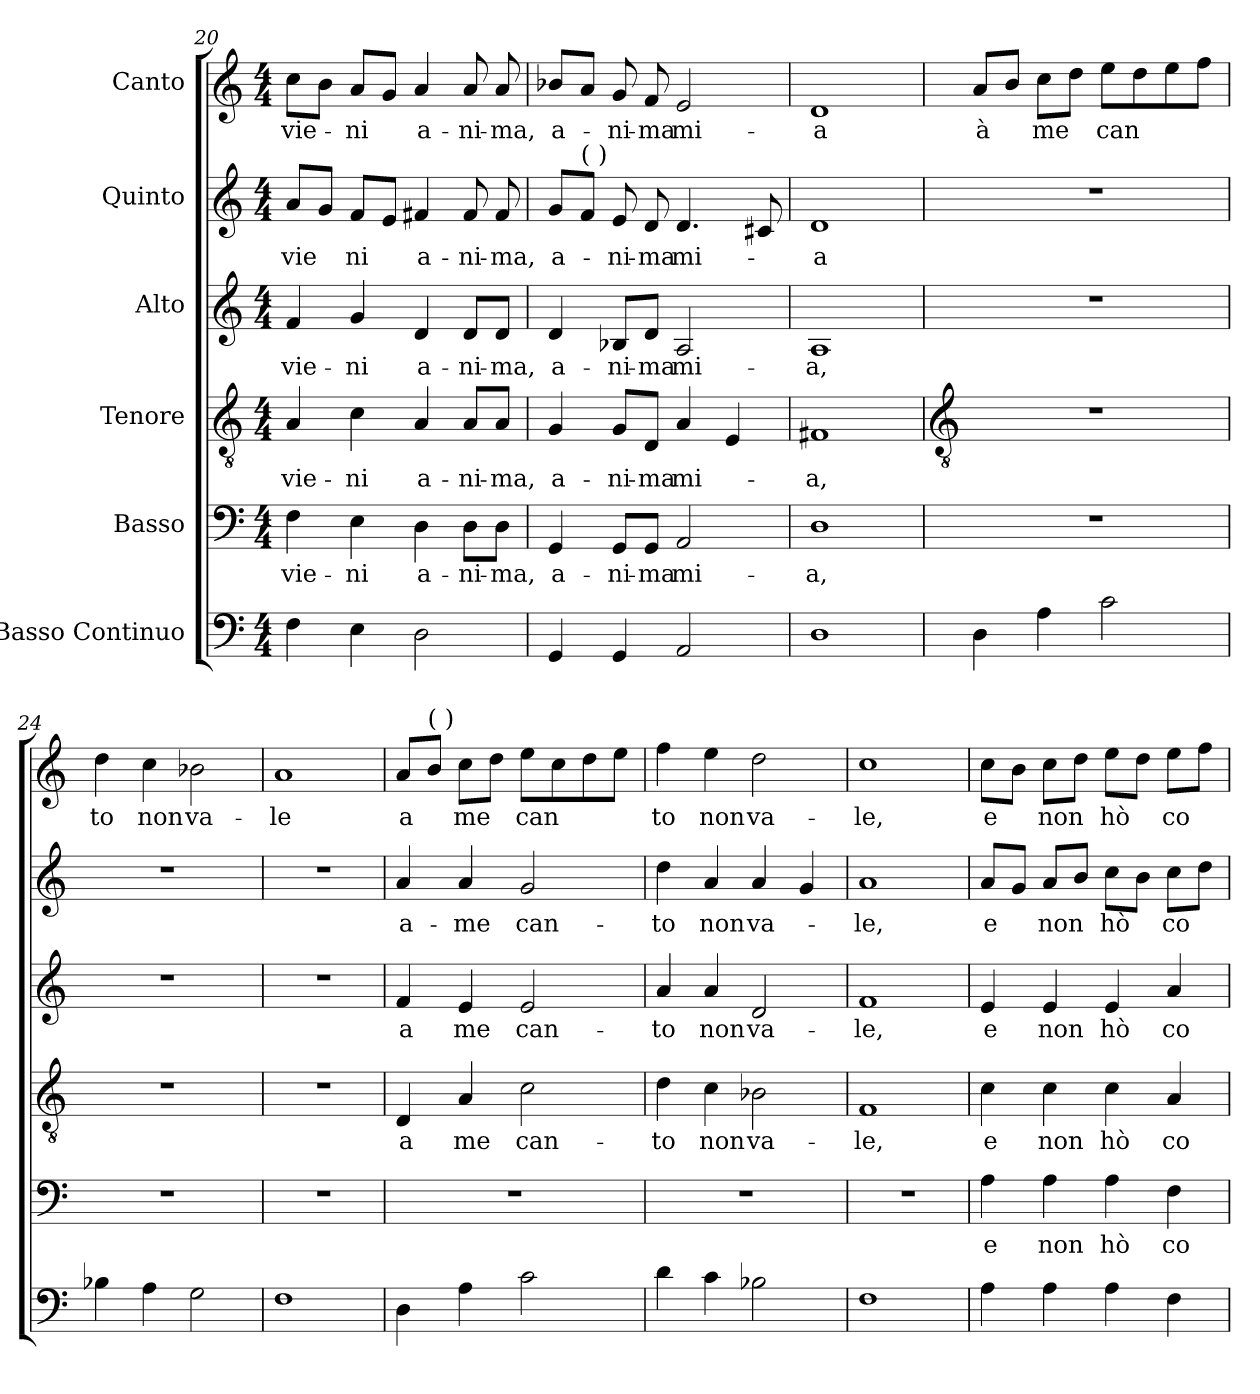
**kern	**kern	**text	**kern	**text	**kern	**text	**kern	**text	**kern	**text
*part6	*part5	*part5	*part4	*part4	*part3	*part3	*part2	*part2	*part1	*part1
*staff6	*staff5	*staff5	*staff4	*staff4	*staff3	*staff3	*staff2	*staff2	*staff1	*staff1
*I"Basso Continuo	*I"Basso	*	*I"Tenore	*	*I"Alto	*	*I"Quinto	*	*I"Canto	*
*clefF4	*clefF4	*	*clefGv2	*	*clefG2	*	*clefG2	*	*clefG2	*
*k[]	*k[]	*	*k[]	*	*k[]	*	*k[]	*	*k[]	*
*C:	*C:	*	*C:	*	*C:	*	*C:	*	*C:	*
*M4/4	*M4/4	*	*M4/4	*	*M4/4	*	*M4/4	*	*M4/4	*
=20	=20	=20	=20	=20	=20	=20	=20	=20	=20	=20
!	!	!LO:LY:b	!	!LO:LY:b	!	!LO:LY:b	!	!LO:LY:b	!	!LO:LY:b
4F	4F	vie-	4A	vie-	4f	vie-	8aL	vie	8ccL	vie-
.	.	.	.	.	.	.	8gJ	.	8bJ	.
!	!	!LO:LY:b	!	!LO:LY:b	!	!LO:LY:b	!	!LO:LY:b	!	!LO:LY:b
4E	4E	-ni	4c	-ni	4g	-ni	8fL	ni	8aL	-ni
.	.	.	.	.	.	.	8eJ	.	8gJ	.
!	!	!LO:LY:b	!	!LO:LY:b	!	!LO:LY:b	!	!LO:LY:b	!	!LO:LY:b
2D	4D	a-	4A	a-	4d	a-	4f#X	a-	4a	a-
!	!	!LO:LY:b	!	!LO:LY:b	!	!LO:LY:b	!	!LO:LY:b	!	!LO:LY:b
.	8D\L	-ni-	8A/L	-ni-	8d/L	-ni-	8f#	-ni-	8a	-ni-
!	!	!LO:LY:b	!	!LO:LY:b	!	!LO:LY:b	!	!LO:LY:b	!	!LO:LY:b
.	8D\J	-ma,	8A/J	-ma,	8d/J	-ma,	8f#	-ma,	8a	-ma,
=21	=21	=21	=21	=21	=21	=21	=21	=21	=21	=21
!	!	!LO:LY:b	!	!LO:LY:b	!	!LO:LY:b	!	!LO:LY:b	!	!LO:LY:b
4GG	4GG	a-	4G	a-	4d	a-	8gL	a-	8b-XL	a-
!	!	!	!	!	!	!	!LO:TX:a:t=(  )	!	!	!
.	.	.	.	.	.	.	8fJ	.	8aJ	.
!	!	!LO:LY:b	!	!LO:LY:b	!	!LO:LY:b	!	!LO:LY:b	!	!LO:LY:b
4GG	8GG/L	-ni-	8G/L	-ni-	8B-X/L	-ni-	8e	-ni-	8g	-ni-
!	!	!LO:LY:b	!	!LO:LY:b	!	!LO:LY:b	!	!LO:LY:b	!	!LO:LY:b
.	8GG/J	-ma	8D/J	-ma	8d/J	-ma	8d	-ma	8f	-ma
!	!	!LO:LY:b	!	!LO:LY:b	!	!LO:LY:b	!	!LO:LY:b	!	!LO:LY:b
2AA	2AA	mi-	4A	mi-	2A	mi-	4.d	mi-	2e	mi-
.	.	.	4E	.	.	.	.	.	.	.
.	.	.	.	.	.	.	8c#X	.	.	.
=22	=22	=22	=22	=22	=22	=22	=22	=22	=22	=22
!	!	!LO:LY:b	!	!LO:LY:b	!	!LO:LY:b	!	!LO:LY:b	!	!LO:LY:b
1D	1D	-a,	1F#X	-a,	1A	-a,	1d	-a	1d	-a
!!LO:LB:g=z
=23	=23	=23	=23	=23	=23	=23	=23	=23	=23	=23
*	*	*	*clefGv2	*	*	*	*	*	*	*
!	!	!	!	!	!	!	!	!	!	!LO:LY:b
4D	1r	.	1r	.	1r	.	1r	.	8aL	à
.	.	.	.	.	.	.	.	.	8bJ	.
!	!	!	!	!	!	!	!	!	!	!LO:LY:b
4A	.	.	.	.	.	.	.	.	8ccL	me
.	.	.	.	.	.	.	.	.	8ddJ	.
!	!	!	!	!	!	!	!	!	!	!LO:LY:b
2c	.	.	.	.	.	.	.	.	8eeL	can
.	.	.	.	.	.	.	.	.	8dd	.
.	.	.	.	.	.	.	.	.	8ee	.
.	.	.	.	.	.	.	.	.	8ffJ	.
=24	=24	=24	=24	=24	=24	=24	=24	=24	=24	=24
!	!	!	!	!	!	!	!	!	!	!LO:LY:b
4B-X	1r	.	1r	.	1r	.	1r	.	4dd	to
!	!	!	!	!	!	!	!	!	!	!LO:LY:b
4A	.	.	.	.	.	.	.	.	4cc	non
!	!	!	!	!	!	!	!	!	!	!LO:LY:b
2G	.	.	.	.	.	.	.	.	2b-X	va-
=25	=25	=25	=25	=25	=25	=25	=25	=25	=25	=25
!	!	!	!	!	!	!	!	!	!	!LO:LY:b
1F	1r	.	1r	.	1r	.	1r	.	1a	-le
=26	=26	=26	=26	=26	=26	=26	=26	=26	=26	=26
!	!	!	!	!LO:LY:b	!	!LO:LY:b	!	!LO:LY:b	!	!LO:LY:b
4D	1r	.	4D	a	4f	a	4a	a-	8aL	a
!	!	!	!	!	!	!	!	!	!LO:TX:a:t=(  )	!
.	.	.	.	.	.	.	.	.	8bJ	.
!	!	!	!	!LO:LY:b	!	!LO:LY:b	!	!LO:LY:b	!	!LO:LY:b
4A	.	.	4A	me	4e	me	4a	-me	8ccL	me
.	.	.	.	.	.	.	.	.	8ddJ	.
!	!	!	!	!LO:LY:b	!	!LO:LY:b	!	!LO:LY:b	!	!LO:LY:b
2c	.	.	2c	can-	2e	can-	2g	can-	8eeL	can
.	.	.	.	.	.	.	.	.	8cc	.
.	.	.	.	.	.	.	.	.	8dd	.
.	.	.	.	.	.	.	.	.	8eeJ	.
=27	=27	=27	=27	=27	=27	=27	=27	=27	=27	=27
!	!	!	!	!LO:LY:b	!	!LO:LY:b	!	!LO:LY:b	!	!LO:LY:b
4d	1r	.	4d	-to	4a	-to	4dd	-to	4ff	to
!	!	!	!	!LO:LY:b	!	!LO:LY:b	!	!LO:LY:b	!	!LO:LY:b
4c	.	.	4c	non	4a	non	4a	non	4ee	non
!	!	!	!	!LO:LY:b	!	!LO:LY:b	!	!LO:LY:b	!	!LO:LY:b
2B-X	.	.	2B-X	va-	2d	va-	4a	va-	2dd	va-
.	.	.	.	.	.	.	4g	.	.	.
=28	=28	=28	=28	=28	=28	=28	=28	=28	=28	=28
!	!	!	!	!LO:LY:b	!	!LO:LY:b	!	!LO:LY:b	!	!LO:LY:b
1F	1r	.	1F	-le,	1f	-le,	1a	-le,	1cc	-le,
=29	=29	=29	=29	=29	=29	=29	=29	=29	=29	=29
!	!	!LO:LY:b	!	!LO:LY:b	!	!LO:LY:b	!	!LO:LY:b	!	!LO:LY:b
4A	4A	e	4c	e	4e	e	8aL	e	8ccL	e
.	.	.	.	.	.	.	8gJ	.	8bJ	.
!	!	!LO:LY:b	!	!LO:LY:b	!	!LO:LY:b	!	!LO:LY:b	!	!LO:LY:b
4A	4A	non	4c	non	4e	non	8aL	non	8ccL	non
.	.	.	.	.	.	.	8bJ	.	8ddJ	.
!	!	!LO:LY:b	!	!LO:LY:b	!	!LO:LY:b	!	!LO:LY:b	!	!LO:LY:b
4A	4A	hò	4c	hò	4e	hò	8ccL	hò	8eeL	hò
.	.	.	.	.	.	.	8bJ	.	8ddJ	.
!	!	!LO:LY:b	!	!LO:LY:b	!	!LO:LY:b	!	!LO:LY:b	!	!LO:LY:b
4F	4F	co-	4A	co-	4a	co-	8ccL	co	8eeL	co
.	.	.	.	.	.	.	8ddJ	.	8ffJ	.
=	=	=	=	=	=	=	=	=	=	=
*-	*-	*-	*-	*-	*-	*-	*-	*-	*-	*-
